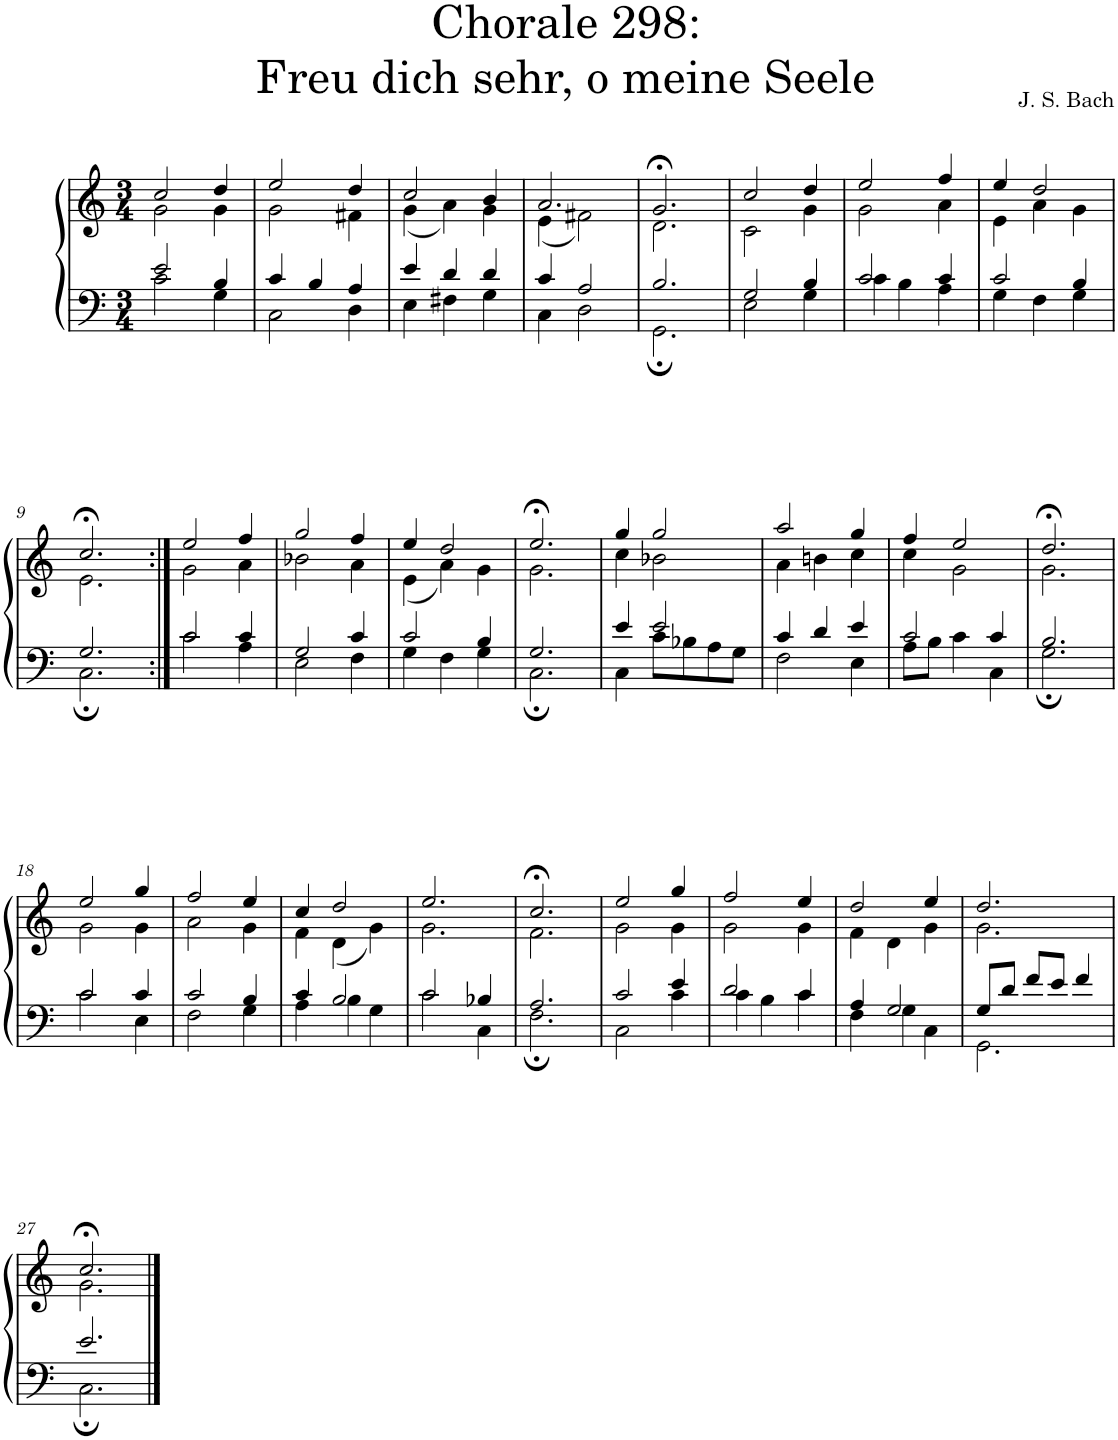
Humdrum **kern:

**kern	**kern
*part1	*part1
*staff2	*staff1
*I"S,A	*
*clefF4	*clefG2
*k[]	*k[]
*M3/4	*M3/4
=1	=1
*^	*^
2e/	2c\	2cc/	2g\
4B/	4G\	4dd/	4g\
=2	=2	=2	=2
4c/	2C\	2ee/	2g\
4B/	.	.	.
4A/	4D\	4dd/	4f#X\
=3	=3	=3	=3
4e/	4E\	2cc/	(<4g\
4d/	4F#X\	.	4a\)
4d/	4G\	4b/	4g\
=4	=4	=4	=4
4c/	4C\	2.a/	(<4e\
2A/	2D\	.	2f#X\)
=5	=5	=5	=5
2.B/	2.GG;\	2.g;</	2.d\
=6	=6	=6	=6
2G/	2E\	2cc/	2c\
4B/	4G\	4dd/	4g\
=7	=7	=7	=7
2c/	4c\	2ee/	2g\
.	4B\	.	.
4c/	4A\	4ff/	4a\
=8	=8	=8	=8
2c/	4G\	4ee/	4e\
.	4F\	2dd/	4a\
4B/	4G\	.	4g\
!!LO:LB:g=z	!!
=9	=9	=9	=9
2.G/	2.C;\	2.cc;</	2.e\
=10:|!	=10:|!	=10:|!	=10:|!
2c/	2c\	2ee/	2g\
4c/	4A\	4ff/	4a\
=11	=11	=11	=11
2G/	2E\	2gg/	2b-X\
4c/	4F\	4ff/	4a\
=12	=12	=12	=12
2c/	4G\	4ee/	(<4e\
.	4F\	2dd/	4a\)
4B/	4G\	.	4g\
=13	=13	=13	=13
2.G/	2.C;\	2.ee;</	2.g\
=14	=14	=14	=14
4e/	4C\	4gg/	4cc\
2e/	8c\L	2gg/	2b-X\
.	8B-X\	.	.
.	8A\	.	.
.	8G\J	.	.
=15	=15	=15	=15
4c/	2F\	2aa/	4a\
4d/	.	.	4bn\
4e/	4E\	4gg/	4cc\
=16	=16	=16	=16
2c/	8A\L	4ff/	4cc\
.	8B\J	.	.
.	4c\	2ee/	2g\
4c/	4C\	.	.
=17	=17	=17	=17
2.B/	2.G;\	2.dd;</	2.g\
!!LO:LB:g=z	!!
=18	=18	=18	=18
2c/	2c\	2ee/	2g\
4c/	4E\	4gg/	4g\
=19	=19	=19	=19
2c/	2F\	2ff/	2a\
4B/	4G\	4ee/	4g\
=20	=20	=20	=20
4c/	4A\	4cc/	4f\
2B/	4B\	2dd/	(<4d\
.	4G\	.	4g\)
=21	=21	=21	=21
2c/	2c\	2.ee/	2.g\
4B-X/	4C\	.	.
=22	=22	=22	=22
2.A/	2.F;\	2.cc;</	2.f\
=23	=23	=23	=23
2c/	2C\	2ee/	2g\
4e/	4c\	4gg/	4g\
=24	=24	=24	=24
2d/	4c\	2ff/	2g\
.	4B\	.	.
4c/	4c\	4ee/	4g\
=25	=25	=25	=25
4A/	4F\	2dd/	4f\
2G/	4G\	.	4d\
.	4C\	4ee/	4g\
=26	=26	=26	=26
8G/L	2.GG\	2.dd/	2.g\
8d/J	.	.	.
8f/L	.	.	.
8e/J	.	.	.
4f/	.	.	.
!!LO:LB:g=z	!!
=27	=27	=27	=27
2.e/	2.C;\	2.cc;</	2.g\
*v	*v	*	*
*	*v	*v
==	==
*-	*-
